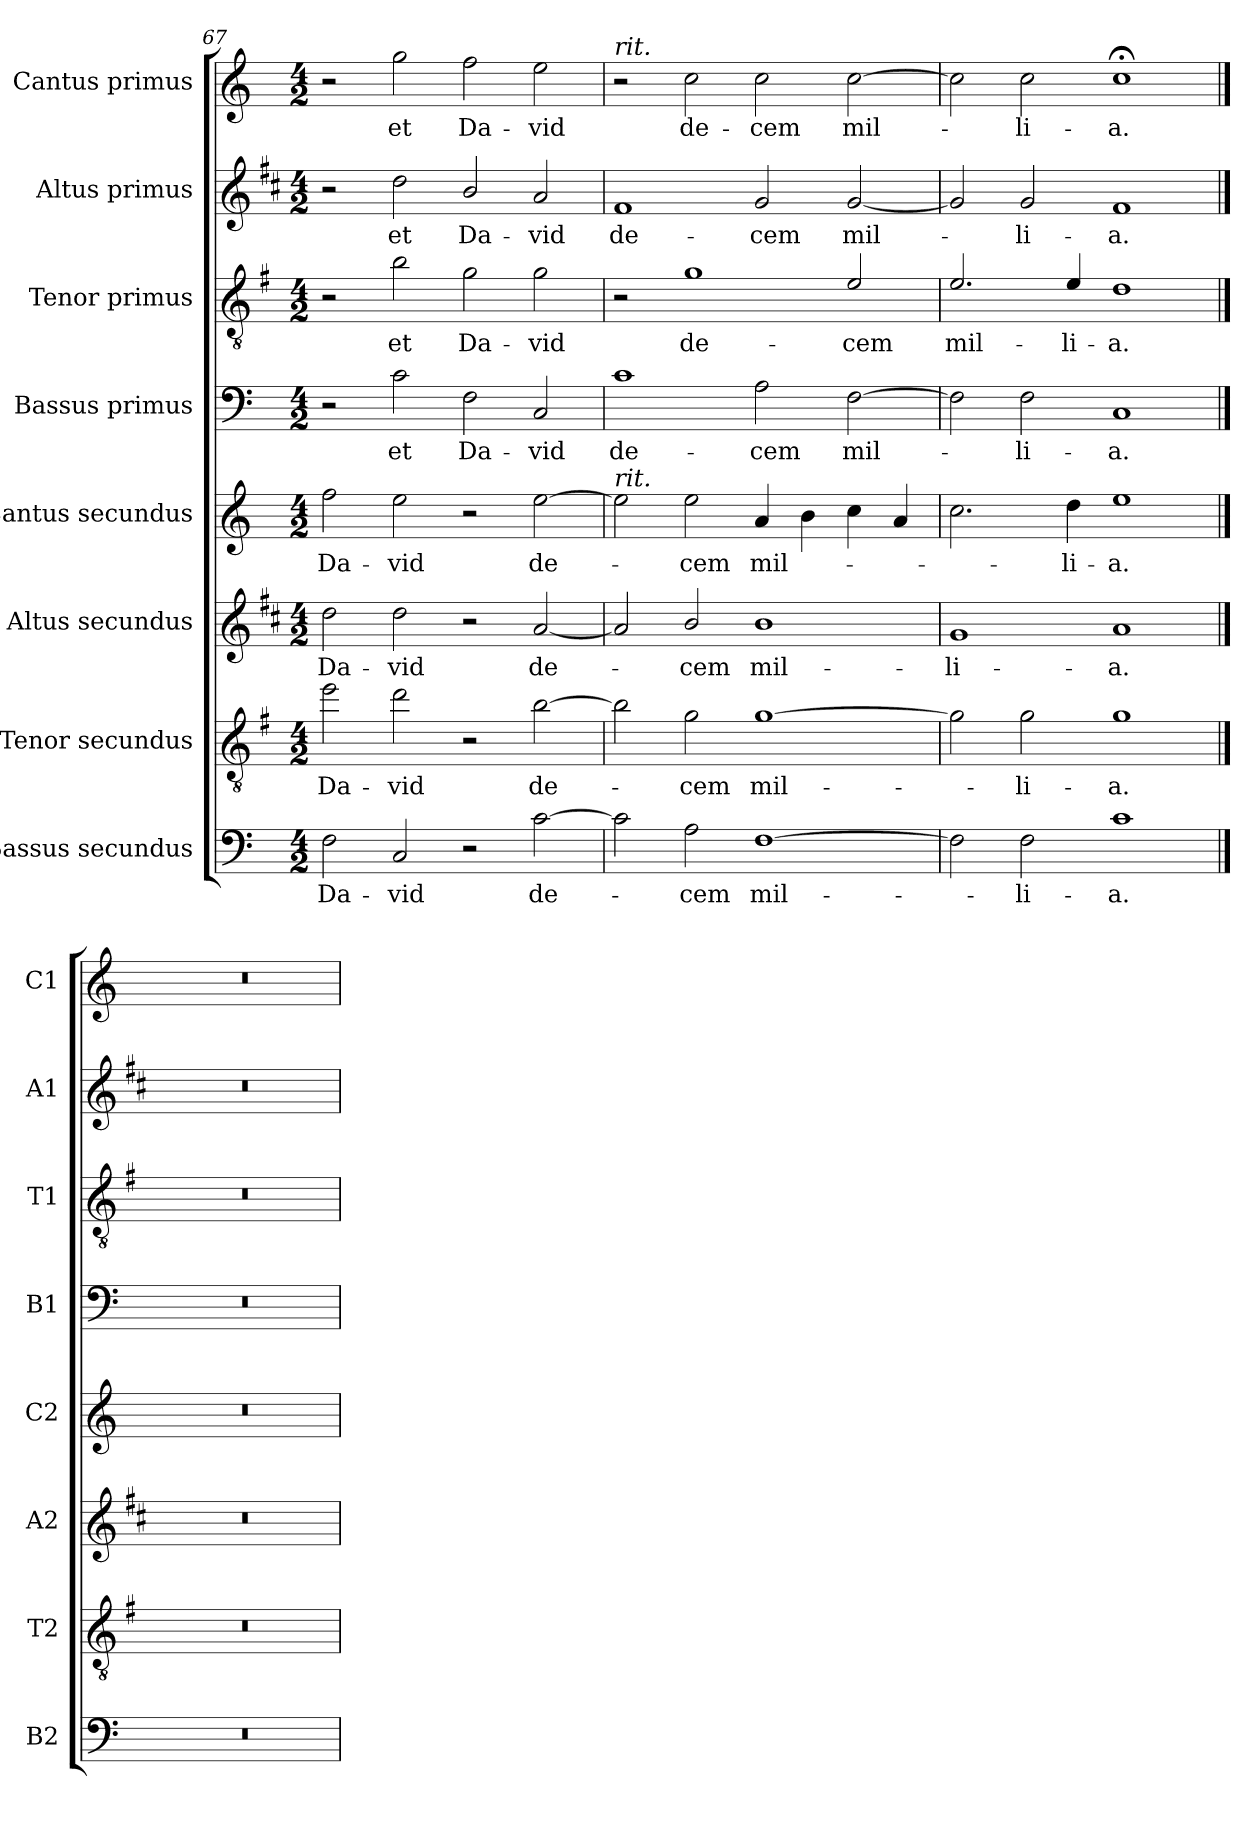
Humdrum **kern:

**kern	**text	**kern	**text	**kern	**text	**kern	**text	**kern	**text	**kern	**text	**kern	**text	**kern	**text
*part8	*part8	*part7	*part7	*part6	*part6	*part5	*part5	*part4	*part4	*part3	*part3	*part2	*part2	*part1	*part1
*staff8	*staff8	*staff7	*staff7	*staff6	*staff6	*staff5	*staff5	*staff4	*staff4	*staff3	*staff3	*staff2	*staff2	*staff1	*staff1
*I"Bassus secundus	*	*I"Tenor secundus	*	*I"Altus secundus	*	*I"Cantus secundus	*	*I"Bassus primus	*	*I"Tenor primus	*	*I"Altus primus	*	*I"Cantus primus	*
*I'B2	*	*I'T2	*	*I'A2	*	*I'C2	*	*I'B1	*	*I'T1	*	*I'A1	*	*I'C1	*
*clefF4	*	*clefGv2	*	*clefG2	*	*clefG2	*	*clefF4	*	*clefGv2	*	*clefG2	*	*clefG2	*
*	*	*ITrd4c7	*	*ITrd1c2	*	*	*	*	*	*ITrd4c7	*	*ITrd1c2	*	*	*
*k[]	*	*k[]	*	*k[]	*	*k[]	*	*k[]	*	*k[]	*	*k[]	*	*k[]	*
*C:	*	*C:	*	*C:	*	*C:	*	*C:	*	*C:	*	*C:	*	*C:	*
*M4/2	*	*M4/2	*	*M4/2	*	*M4/2	*	*M4/2	*	*M4/2	*	*M4/2	*	*M4/2	*
=67	=67	=67	=67	=67	=67	=67	=67	=67	=67	=67	=67	=67	=67	=67	=67
!	!LO:LY:b	!	!LO:LY:b	!	!LO:LY:b	!	!LO:LY:b	!	!	!	!	!	!	!	!
2F\	Da-	2a\	Da-	2cc\	Da-	2ff\	Da-	2r	.	2r	.	2r	.	2r	.
!	!LO:LY:b	!	!LO:LY:b	!	!LO:LY:b	!	!LO:LY:b	!	!LO:LY:b	!	!LO:LY:b	!	!LO:LY:b	!	!LO:LY:b
2C/	-vid	2g\	-vid	2cc\	-vid	2ee\	-vid	2c\	et	2e\	et	2cc\	et	2gg\	et
!	!	!	!	!	!	!	!	!	!LO:LY:b	!	!LO:LY:b	!	!LO:LY:b	!	!LO:LY:b
2r	.	2r	.	2r	.	2r	.	2F\	Da-	2c\	Da-	2a/	Da-	2ff\	Da-
!	!LO:LY:b	!	!LO:LY:b	!	!LO:LY:b	!	!LO:LY:b	!	!LO:LY:b	!	!LO:LY:b	!	!LO:LY:b	!	!LO:LY:b
[2c\	de-	[2e\	de-	[2g/	de-	[2ee\	de-	2C/	-vid	2c\	-vid	2g/	-vid	2ee\	-vid
!!LO:LB:g=z
=68	=68	=68	=68	=68	=68	=68	=68	=68	=68	=68	=68	=68	=68	=68	=68
!	!	!	!	!	!	!	!	!	!	!	!	!	!	!LO:TX:a:i:t=rit.	!
!	!	!	!	!	!	!LO:TX:a:i:t=rit.	!	!	!	!	!	!	!	!	!
!	!	!	!	!	!	!	!	!	!LO:LY:b	!	!	!	!LO:LY:b	!	!
2c\]	.	2e\]	.	2g/]	.	2ee\]	.	1c	de-	2r	.	1e	de-	2r	.
!	!LO:LY:b	!	!LO:LY:b	!	!LO:LY:b	!	!LO:LY:b	!	!	!	!LO:LY:b	!	!	!	!LO:LY:b
2A\	-cem	2c\	-cem	2a/	-cem	2ee\	-cem	.	.	1c	de-	.	.	2cc\	de-
!	!LO:LY:b	!	!LO:LY:b	!	!LO:LY:b	!	!LO:LY:b	!	!LO:LY:b	!	!	!	!LO:LY:b	!	!LO:LY:b
[1F	mil-	[1c	mil-	1a	mil-	4a/	mil-	2A\	-cem	.	.	2f/	-cem	2cc\	-cem
.	.	.	.	.	.	4b\	.	.	.	.	.	.	.	.	.
!	!	!	!	!	!	!	!	!	!LO:LY:b	!	!LO:LY:b	!	!LO:LY:b	!	!LO:LY:b
.	.	.	.	.	.	4cc\	.	[2F\	mil-	2A/	-cem	[2f/	mil-	[2cc\	mil-
.	.	.	.	.	.	4a/	.	.	.	.	.	.	.	.	.
=69	=69	=69	=69	=69	=69	=69	=69	=69	=69	=69	=69	=69	=69	=69	=69
!	!	!	!	!	!LO:LY:b	!	!	!	!	!	!LO:LY:b	!	!	!	!
2F\]	.	2c\]	.	1f	-li-	2.cc\	.	2F\]	.	2.A/	mil-	2f/]	.	2cc\]	.
!	!LO:LY:b	!	!LO:LY:b	!	!	!	!	!	!LO:LY:b	!	!	!	!LO:LY:b	!	!LO:LY:b
2F\	-li-	2c\	-li-	.	.	.	.	2F\	-li-	.	.	2f/	-li-	2cc\	-li-
!	!	!	!	!	!	!	!LO:LY:b	!	!	!	!LO:LY:b	!	!	!	!
.	.	.	.	.	.	4dd\	-li-	.	.	4A/	-li-	.	.	.	.
!	!LO:LY:b	!	!LO:LY:b	!	!LO:LY:b	!	!LO:LY:b	!	!LO:LY:b	!	!LO:LY:b	!	!LO:LY:b	!	!LO:LY:b
1c	-a.	1c	-a.	1g	-a.	1ee	-a.	1C	-a.	1G	-a.	1e	-a.	1cc;<	-a.
==70	==70	==70	==70	==70	==70	==70	==70	==70	==70	==70	==70	==70	==70	==70	==70
0r	.	0r	.	0r	.	0r	.	0r	.	0r	.	0r	.	0r	.
=	=	=	=	=	=	=	=	=	=	=	=	=	=	=	=
*-	*-	*-	*-	*-	*-	*-	*-	*-	*-	*-	*-	*-	*-	*-	*-
